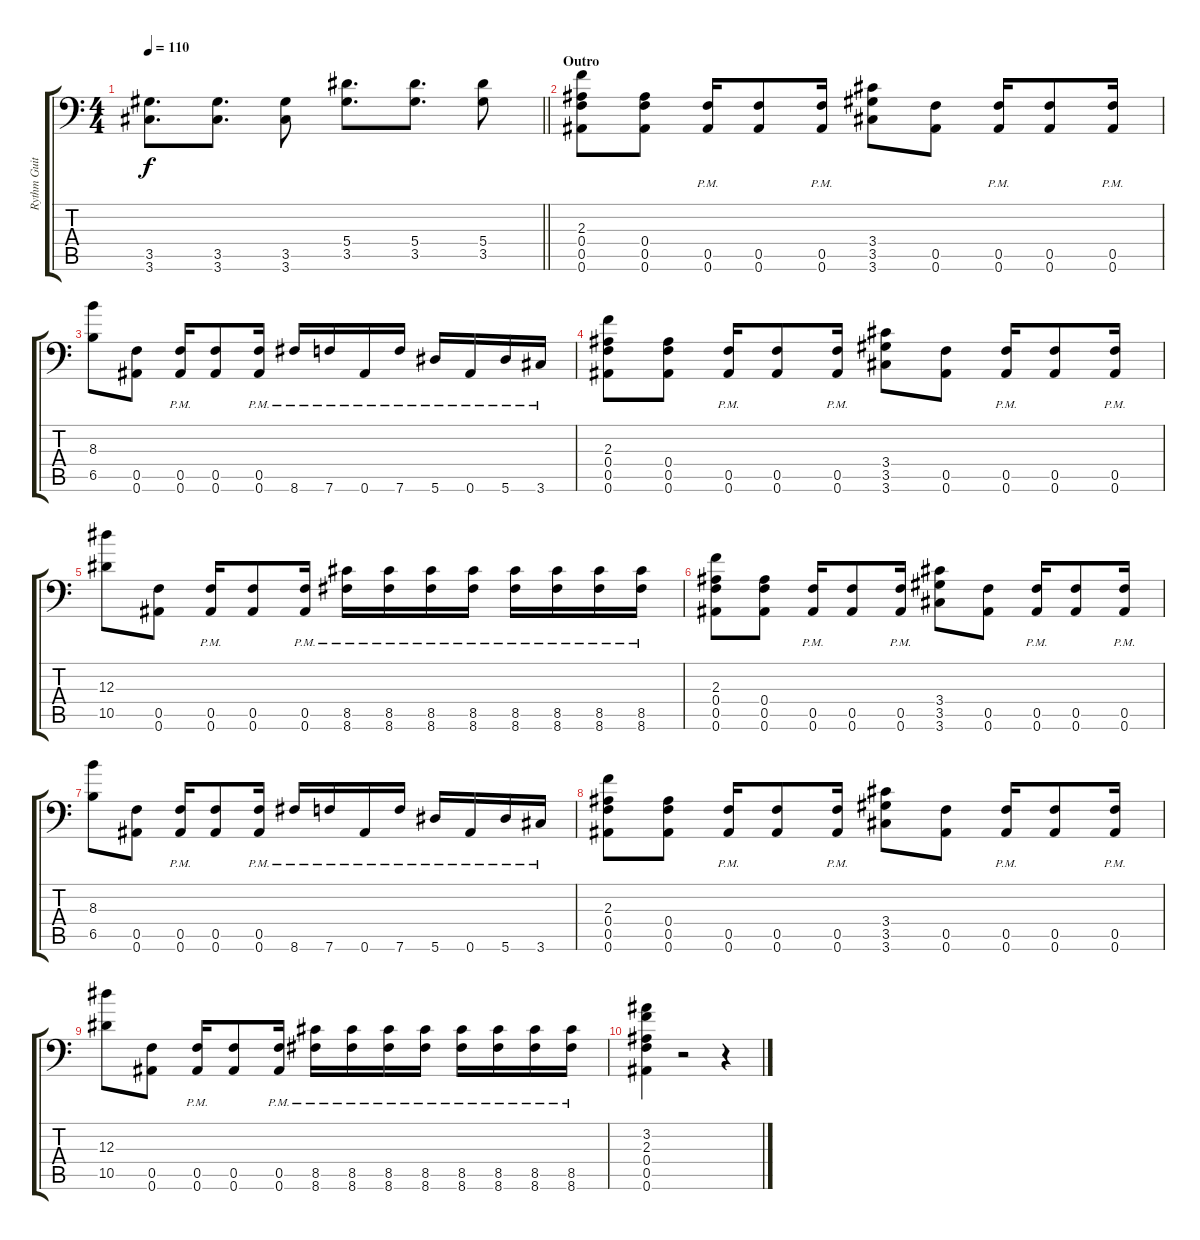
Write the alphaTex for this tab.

\track ("Rythm Guitar 1" "Rythm Guit") {instrument distortionguitar}
\staff {score tabs}
\tuning (C4 G3 Eb3 Bb2 F2 Bb1) {hide}
\ts (4 4)
\tempo 110
\clef f4
\barLineRight lightlight
\ks c
(3.5 3.6).8{d dy f} (3.5 3.6).8{d} (3.5 3.6).8 (5.4 3.5).8{d} (5.4 3.5).8{d} (5.4 3.5).8 |
\section ("" "Outro")
(2.3 0.4 0.5 0.6).8 (0.4 0.5 0.6).8 (0.5{pm} 0.6{pm}).16 (0.5 0.6).8 (0.5{pm} 0.6{pm}).16 (3.4 3.5 3.6).8 (0.5 0.6).8 (0.5{pm} 0.6{pm}).16 (0.5 0.6).8 (0.5{pm} 0.6{pm}).16 |
(8.3 6.5).8 (0.5 0.6).8 (0.5{pm} 0.6{pm}).16 (0.5 0.6).8 (0.5{pm} 0.6{pm}).16 8.6{pm}.16 7.6{pm}.16 0.6{pm}.16 7.6{pm}.16 5.6{pm}.16 0.6{pm}.16 5.6{pm}.16 3.6{pm}.16 |
(2.3 0.4 0.5 0.6).8 (0.4 0.5 0.6).8 (0.5{pm} 0.6{pm}).16 (0.5 0.6).8 (0.5{pm} 0.6{pm}).16 (3.4 3.5 3.6).8 (0.5 0.6).8 (0.5{pm} 0.6{pm}).16 (0.5 0.6).8 (0.5{pm} 0.6{pm}).16 |
(12.3 10.5).8 (0.5 0.6).8 (0.5{pm} 0.6{pm}).16 (0.5 0.6).8 (0.5{pm} 0.6{pm}).16 (8.5{pm} 8.6{pm}).16 (8.5{pm} 8.6{pm}).16 (8.5{pm} 8.6{pm}).16 (8.5{pm} 8.6{pm}).16 (8.5{pm} 8.6{pm}).16 (8.5{pm} 8.6{pm}).16 (8.5{pm} 8.6{pm}).16 (8.5{pm} 8.6{pm}).16 |
(2.3 0.4 0.5 0.6).8 (0.4 0.5 0.6).8 (0.5{pm} 0.6{pm}).16 (0.5 0.6).8 (0.5{pm} 0.6{pm}).16 (3.4 3.5 3.6).8 (0.5 0.6).8 (0.5{pm} 0.6{pm}).16 (0.5 0.6).8 (0.5{pm} 0.6{pm}).16 |
(8.3 6.5).8 (0.5 0.6).8 (0.5{pm} 0.6{pm}).16 (0.5 0.6).8 (0.5{pm} 0.6{pm}).16 8.6{pm}.16 7.6{pm}.16 0.6{pm}.16 7.6{pm}.16 5.6{pm}.16 0.6{pm}.16 5.6{pm}.16 3.6{pm}.16 |
(2.3 0.4 0.5 0.6).8 (0.4 0.5 0.6).8 (0.5{pm} 0.6{pm}).16 (0.5 0.6).8 (0.5{pm} 0.6{pm}).16 (3.4 3.5 3.6).8 (0.5 0.6).8 (0.5{pm} 0.6{pm}).16 (0.5 0.6).8 (0.5{pm} 0.6{pm}).16 |
(12.3 10.5).8 (0.5 0.6).8 (0.5{pm} 0.6{pm}).16 (0.5 0.6).8 (0.5{pm} 0.6{pm}).16 (8.5{pm} 8.6{pm}).16 (8.5{pm} 8.6{pm}).16 (8.5{pm} 8.6{pm}).16 (8.5{pm} 8.6{pm}).16 (8.5{pm} 8.6{pm}).16 (8.5{pm} 8.6{pm}).16 (8.5{pm} 8.6{pm}).16 (8.5{pm} 8.6{pm}).16 |
(3.2 2.3 0.4 0.5 0.6).4 r.2 r.4
